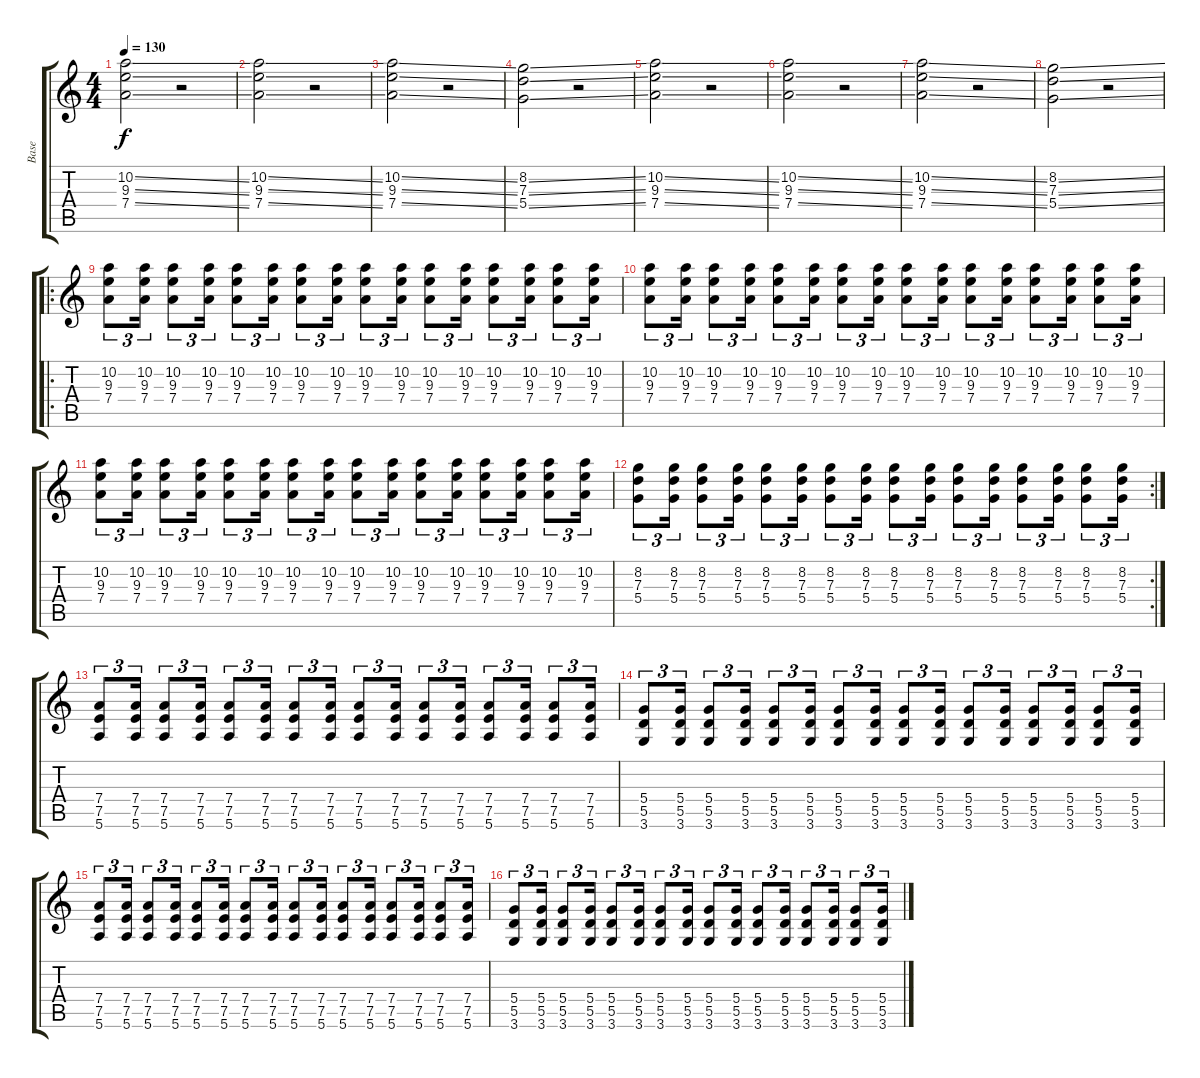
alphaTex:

\track ("Base" "Base") {instrument overdrivenguitar}
\staff {score tabs}
\tuning (E4 B3 G3 D3 A2 E2) {hide}
\ts (4 4)
\tempo 130
\clef g2
\ks c
(10.2{ss} 9.3{ss} 7.4{ss}).2{dy f instrument overdrivenguitar} r.2 |
(10.2{ss} 9.3{ss} 7.4{ss}).2 r.2 |
(10.2{ss} 9.3{ss} 7.4{ss}).2 r.2 |
(8.2{ss} 7.3{ss} 5.4{ss}).2 r.2 |
(10.2{ss} 9.3{ss} 7.4{ss}).2 r.2 |
(10.2{ss} 9.3{ss} 7.4{ss}).2 r.2 |
(10.2{ss} 9.3{ss} 7.4{ss}).2 r.2 |
(8.2{ss} 7.3{ss} 5.4{ss}).2 r.2 |
\ro
(10.2 9.3 7.4).8{tu (3 2)} (10.2 9.3 7.4).16{tu (3 2)} (10.2 9.3 7.4).8{tu (3 2)} (10.2 9.3 7.4).16{tu (3 2)} (10.2 9.3 7.4).8{tu (3 2)} (10.2 9.3 7.4).16{tu (3 2)} (10.2 9.3 7.4).8{tu (3 2)} (10.2 9.3 7.4).16{tu (3 2)} (10.2 9.3 7.4).8{tu (3 2)} (10.2 9.3 7.4).16{tu (3 2)} (10.2 9.3 7.4).8{tu (3 2)} (10.2 9.3 7.4).16{tu (3 2)} (10.2 9.3 7.4).8{tu (3 2)} (10.2 9.3 7.4).16{tu (3 2)} (10.2 9.3 7.4).8{tu (3 2)} (10.2 9.3 7.4).16{tu (3 2)} |
(10.2 9.3 7.4).8{tu (3 2)} (10.2 9.3 7.4).16{tu (3 2)} (10.2 9.3 7.4).8{tu (3 2)} (10.2 9.3 7.4).16{tu (3 2)} (10.2 9.3 7.4).8{tu (3 2)} (10.2 9.3 7.4).16{tu (3 2)} (10.2 9.3 7.4).8{tu (3 2)} (10.2 9.3 7.4).16{tu (3 2)} (10.2 9.3 7.4).8{tu (3 2)} (10.2 9.3 7.4).16{tu (3 2)} (10.2 9.3 7.4).8{tu (3 2)} (10.2 9.3 7.4).16{tu (3 2)} (10.2 9.3 7.4).8{tu (3 2)} (10.2 9.3 7.4).16{tu (3 2)} (10.2 9.3 7.4).8{tu (3 2)} (10.2 9.3 7.4).16{tu (3 2)} |
(10.2 9.3 7.4).8{tu (3 2)} (10.2 9.3 7.4).16{tu (3 2)} (10.2 9.3 7.4).8{tu (3 2)} (10.2 9.3 7.4).16{tu (3 2)} (10.2 9.3 7.4).8{tu (3 2)} (10.2 9.3 7.4).16{tu (3 2)} (10.2 9.3 7.4).8{tu (3 2)} (10.2 9.3 7.4).16{tu (3 2)} (10.2 9.3 7.4).8{tu (3 2)} (10.2 9.3 7.4).16{tu (3 2)} (10.2 9.3 7.4).8{tu (3 2)} (10.2 9.3 7.4).16{tu (3 2)} (10.2 9.3 7.4).8{tu (3 2)} (10.2 9.3 7.4).16{tu (3 2)} (10.2 9.3 7.4).8{tu (3 2)} (10.2 9.3 7.4).16{tu (3 2)} |
\rc 2
(8.2 7.3 5.4).8{tu (3 2)} (8.2 7.3 5.4).16{tu (3 2)} (8.2 7.3 5.4).8{tu (3 2)} (8.2 7.3 5.4).16{tu (3 2)} (8.2 7.3 5.4).8{tu (3 2)} (8.2 7.3 5.4).16{tu (3 2)} (8.2 7.3 5.4).8{tu (3 2)} (8.2 7.3 5.4).16{tu (3 2)} (8.2 7.3 5.4).8{tu (3 2)} (8.2 7.3 5.4).16{tu (3 2)} (8.2 7.3 5.4).8{tu (3 2)} (8.2 7.3 5.4).16{tu (3 2)} (8.2 7.3 5.4).8{tu (3 2)} (8.2 7.3 5.4).16{tu (3 2)} (8.2 7.3 5.4).8{tu (3 2)} (8.2 7.3 5.4).16{tu (3 2)} |
(7.4 7.5 5.6).8{tu (3 2)} (7.4 7.5 5.6).16{tu (3 2)} (7.4 7.5 5.6).8{tu (3 2)} (7.4 7.5 5.6).16{tu (3 2)} (7.4 7.5 5.6).8{tu (3 2)} (7.4 7.5 5.6).16{tu (3 2)} (7.4 7.5 5.6).8{tu (3 2)} (7.4 7.5 5.6).16{tu (3 2)} (7.4 7.5 5.6).8{tu (3 2)} (7.4 7.5 5.6).16{tu (3 2)} (7.4 7.5 5.6).8{tu (3 2)} (7.4 7.5 5.6).16{tu (3 2)} (7.4 7.5 5.6).8{tu (3 2)} (7.4 7.5 5.6).16{tu (3 2)} (7.4 7.5 5.6).8{tu (3 2)} (7.4 7.5 5.6).16{tu (3 2)} |
(5.4 5.5 3.6).8{tu (3 2)} (5.4 5.5 3.6).16{tu (3 2)} (5.4 5.5 3.6).8{tu (3 2)} (5.4 5.5 3.6).16{tu (3 2)} (5.4 5.5 3.6).8{tu (3 2)} (5.4 5.5 3.6).16{tu (3 2)} (5.4 5.5 3.6).8{tu (3 2)} (5.4 5.5 3.6).16{tu (3 2)} (5.4 5.5 3.6).8{tu (3 2)} (5.4 5.5 3.6).16{tu (3 2)} (5.4 5.5 3.6).8{tu (3 2)} (5.4 5.5 3.6).16{tu (3 2)} (5.4 5.5 3.6).8{tu (3 2)} (5.4 5.5 3.6).16{tu (3 2)} (5.4 5.5 3.6).8{tu (3 2)} (5.4 5.5 3.6).16{tu (3 2)} |
(7.4 7.5 5.6).8{tu (3 2)} (7.4 7.5 5.6).16{tu (3 2)} (7.4 7.5 5.6).8{tu (3 2)} (7.4 7.5 5.6).16{tu (3 2)} (7.4 7.5 5.6).8{tu (3 2)} (7.4 7.5 5.6).16{tu (3 2)} (7.4 7.5 5.6).8{tu (3 2)} (7.4 7.5 5.6).16{tu (3 2)} (7.4 7.5 5.6).8{tu (3 2)} (7.4 7.5 5.6).16{tu (3 2)} (7.4 7.5 5.6).8{tu (3 2)} (7.4 7.5 5.6).16{tu (3 2)} (7.4 7.5 5.6).8{tu (3 2)} (7.4 7.5 5.6).16{tu (3 2)} (7.4 7.5 5.6).8{tu (3 2)} (7.4 7.5 5.6).16{tu (3 2)} |
(5.4 5.5 3.6).8{tu (3 2)} (5.4 5.5 3.6).16{tu (3 2)} (5.4 5.5 3.6).8{tu (3 2)} (5.4 5.5 3.6).16{tu (3 2)} (5.4 5.5 3.6).8{tu (3 2)} (5.4 5.5 3.6).16{tu (3 2)} (5.4 5.5 3.6).8{tu (3 2)} (5.4 5.5 3.6).16{tu (3 2)} (5.4 5.5 3.6).8{tu (3 2)} (5.4 5.5 3.6).16{tu (3 2)} (5.4 5.5 3.6).8{tu (3 2)} (5.4 5.5 3.6).16{tu (3 2)} (5.4 5.5 3.6).8{tu (3 2)} (5.4 5.5 3.6).16{tu (3 2)} (5.4 5.5 3.6).8{tu (3 2)} (5.4 5.5 3.6).16{tu (3 2)}
